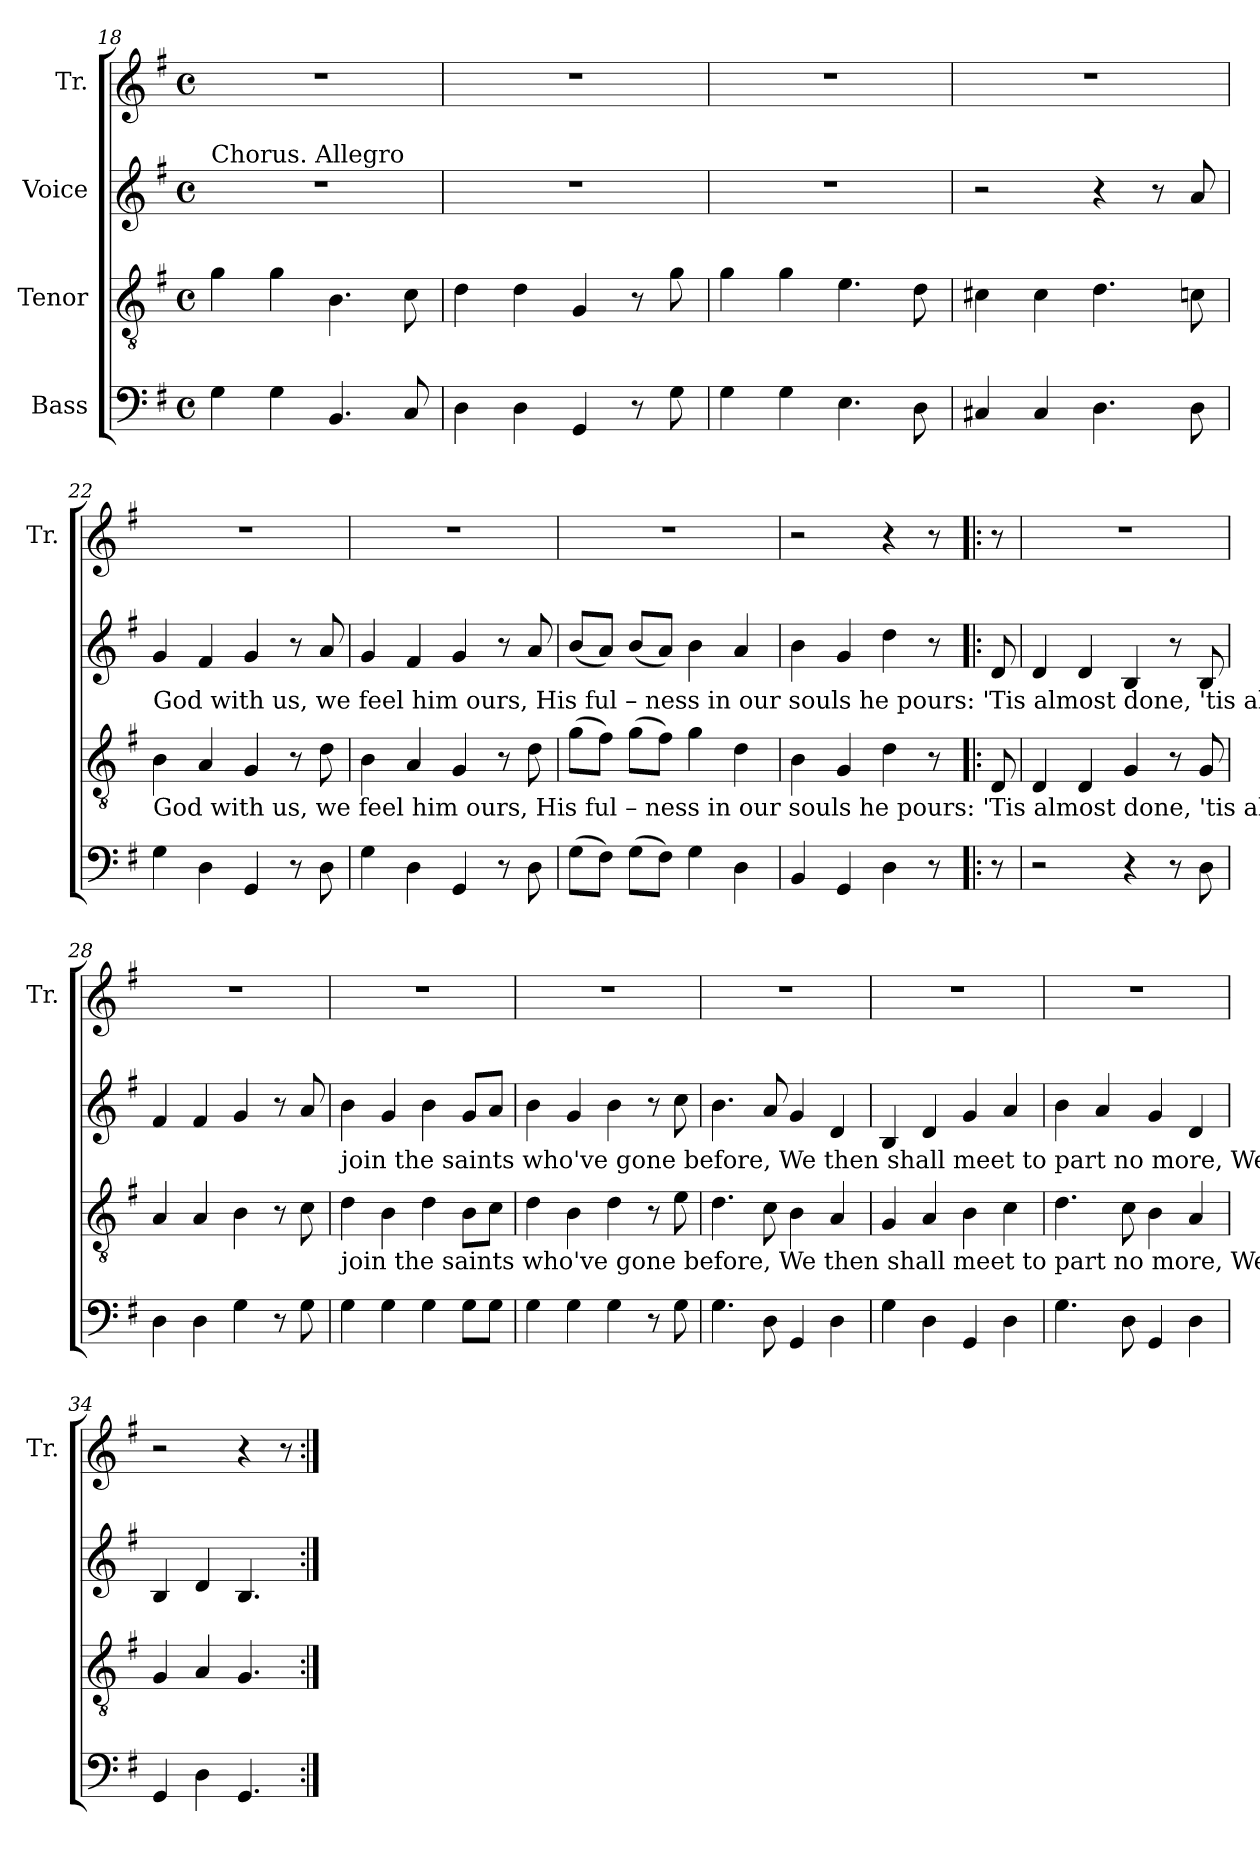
**kern	**kern	**kern	**kern
*part4	*part3	*part2	*part1
*staff4	*staff3	*staff2	*staff1
*I"Bass	*I"Tenor	*I"Voice	*I"Tr.
*	*	*	*I'Tr.
*clefF4	*clefGv2	*clefG2	*clefG2
*k[f#]	*k[f#]	*k[f#]	*k[f#]
*M4/4	*M4/4	*M4/4	*M4/4
*met(c)	*met(c)	*met(c)	*met(c)
*MM120	*MM120	*MM120	*MM120
=18	=18	=18	=18
!	!	!LO:TX:a:t=Chorus.  Allegro	!
4G!\	4g!\	1r	1r
4G!\	4g!\	.	.
4.BB!/	4.B!\	.	.
8C!/	8c!\	.	.
=19	=19	=19	=19
4D!\	4d!\	1r	1r
4D!\	4d!\	.	.
4GG!/	4G!/	.	.
8r	8r	.	.
8G!\	8g!\	.	.
=20	=20	=20	=20
4G!\	4g!\	1r	1r
4G!\	4g!\	.	.
4.E!\	4.e!\	.	.
8D!\	8d!\	.	.
=21	=21	=21	=21
4C#X!/	4c#X!\	2r	1r
4C#!/	4c#!\	.	.
4.D!\	4.d!\	4r	.
.	.	8r	.
8D!\	8cn!\	8a!/	.
!!LO:LB:g=z
=22	=22	=22	=22
!	!	!LO:TX:b:t=God with us,      we   feel him ours,       His     ful   –  ness     in    our   souls  he  pours&colon;   'Tis   almost   done,      'tis      almost   o'er,       To	!
!	!LO:TX:b:t=God with us,      we  feel  him  ours,      His      ful   –   ness   in   our  souls  he  pours&colon;      'Tis     almost  done,      'tis     almost   o'er,      To	!	!
4G!\	4B!\	4g!/	1r
4D!\	4A!/	4f#!/	.
4GG!/	4G!/	4g!/	.
8r	8r	8r	.
8D!\	8d!\	8a!/	.
=23	=23	=23	=23
4G!\	4B!\	4g!/	1r
4D!\	4A!/	4f#!/	.
4GG!/	4G!/	4g!/	.
8r	8r	8r	.
8D!\	8d!\	8a!/	.
=24	=24	=24	=24
(>8G!\L	(>8g!\L	(<8b!/L	1r
8F#!\J)	8f#!\J)	8a!/J)	.
(>8G!\L	(>8g!\L	(<8b!/L	.
8F#!\J)	8f#!\J)	8a!/J)	.
4G!\	4g!\	4b!\	.
4D!\	4d!\	4a!/	.
=25	=25	=25	=25
4BB!/	4B!\	4b!\	2r
4GG!/	4G!/	4g!/	.
4D!\	4d!\	4dd!\	4r
8r	8r	8r	8r
=26!|:	=26!|:	=26!|:	=26!|:
8r	8D!/	8d!/	8r
=27	=27	=27	=27
2r	4D!/	4d!/	1r
.	4D!/	4d!/	.
4r	4G!/	4B!/	.
8r	8r	8r	.
8D!\	8G!/	8B!/	.
=28	=28	=28	=28
4D!\	4A!/	4f#!/	1r
4D!\	4A!/	4f#!/	.
4G!\	4B!\	4g!/	.
8r	8r	8r	.
8G!\	8c!\	8a!/	.
!!LO:LB:g=z
=29	=29	=29	=29
!	!	!LO:TX:b:t=join the saints who've gone  before,         We   then shall meet  to     part  no  more,  We  then  shall  meet  to     part   no   more.	!
!	!LO:TX:b:t=join the saints who've gone  before,         We   then shall meet  to     part  no  more,  We   then  shall  meet  to    part   no   more.	!	!
4G!\	4d!\	4b!\	1r
4G!\	4B!\	4g!/	.
4G!\	4d!\	4b!\	.
8G!\L	8B!\L	8g!/L	.
8G!\J	8c!\J	8a!/J	.
=30	=30	=30	=30
4G!\	4d!\	4b!\	1r
4G!\	4B!\	4g!/	.
4G!\	4d!\	4b!\	.
8r	8r	8r	.
8G!\	8e!\	8cc!\	.
=31	=31	=31	=31
4.G!\	4.d!\	4.b!\	1r
8D!\	8c!\	8a!/	.
4GG!/	4B!\	4g!/	.
4D!\	4A!/	4d!/	.
=32	=32	=32	=32
4G!\	4G!/	4B!/	1r
4D!\	4A!/	4d!/	.
4GG!/	4B!\	4g!/	.
4D!\	4c!\	4a!/	.
=33	=33	=33	=33
4.G!\	4.d!\	4b!\	1r
.	.	4a!/	.
8D!\	8c!\	.	.
4GG!/	4B!\	4g!/	.
4D!\	4A!/	4d!/	.
=34	=34	=34	=34
4GG!/	4G!/	4B!/	2r
4D!\	4A!/	4d!/	.
4.GG!/	4.G!/	4.B!/	4r
.	.	.	8r
=:|!	=:|!	=:|!	=:|!
*-	*-	*-	*-
